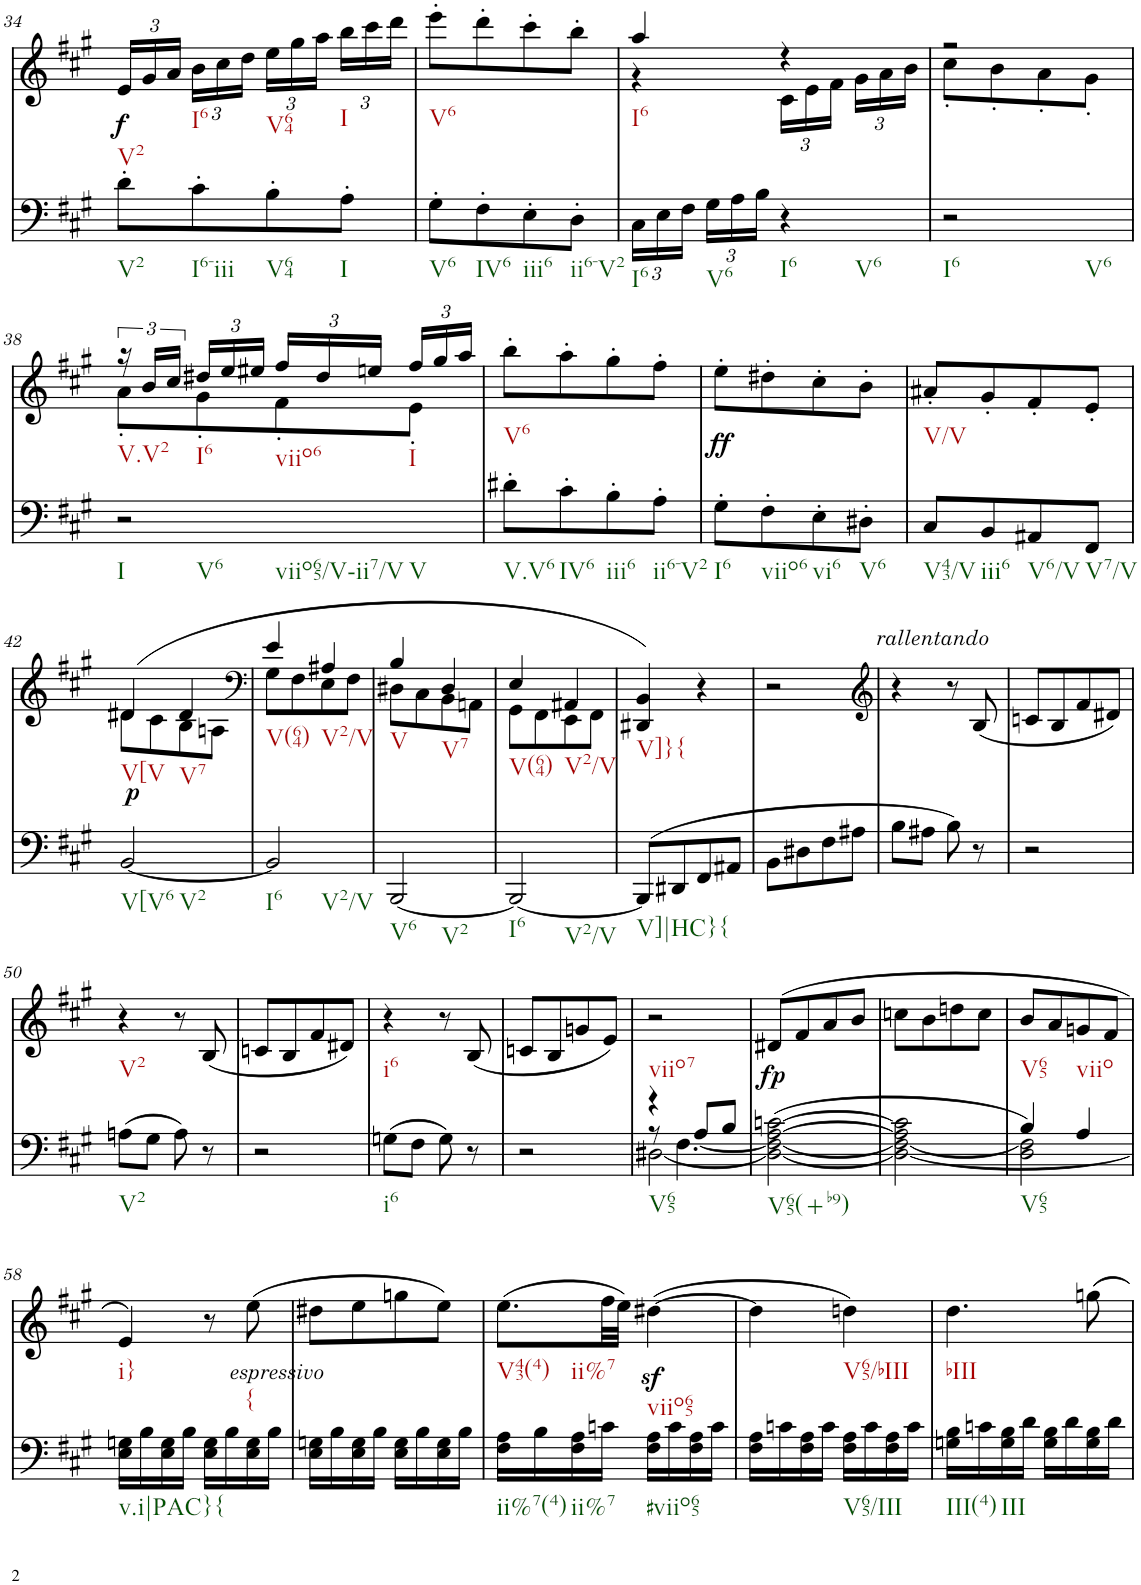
**kern	**dynam	**kern	**dynam	**harte
*part2	*part2	*part1	*part1	*part1
*staff2	*staff2	*staff1	*staff1	*
*I"piano	*	*I"piano	*	*
*I'Pno	*	*I'Pno	*	*
!!LO:PB:g=z
*clefG2	*	*clefG2	*	*
*k[f#c#g#]	*	*k[f#c#g#]	*	*
*A:	*	*A:	*	*
*M2/4	*	*M2/4	*	*
*	*	*Xbrackettup	*	*
=34	=34	=34	=34	=34
!	!	!	!LO:DY:b	!
8d'\L	.	24e/LL	f	.
.	.	24g#/	.	.
.	.	24a/JJ	.	.
8c#'\	.	24b\LL	.	.
.	.	24cc#\	.	.
.	.	24dd\JJ	.	.
8B'\	.	24ee\LL	.	.
.	.	24gg#\	.	.
.	.	24aa\JJ	.	.
8A'\J	.	24bb\LL	.	.
.	.	24ccc#\	.	.
.	.	24ddd\JJ	.	.
=35	=35	=35	=35	=35
8G#'\L	.	8eee'\L	.	.
8F#'\	.	8ddd'\	.	.
8E'\	.	8ccc#'\	.	.
8D'\J	.	8bb'\J	.	.
=36	=36	=36	=36	=36
*Xbrackettup	*	*	*	*
*	*	*^	*	*
24C#\LL	.	4aa/	4r	.	.
24E\	.	.	.	.	.
24F#\JJ	.	.	.	.	.
24G#\LL	.	.	.	.	.
24A\	.	.	.	.	.
24B\JJ	.	.	.	.	.
4r	.	4r	24c#\LL	.	.
.	.	.	24e\	.	.
.	.	.	24f#\JJ	.	.
.	.	.	24g#\LL	.	.
.	.	.	24a\	.	.
.	.	.	24b\JJ	.	.
=37	=37	=37	=37	=37	=37
2r	.	2r	8cc#'\L	.	.
.	.	.	8b'\	.	.
.	.	.	8a'\	.	.
.	.	.	8g#'\J	.	.
!!LO:LB:g=z	!!
=38	=38	=38	=38	=38	=38
*	*	*brackettup	*	*	*
2r	.	24r	8a'\L	.	.
.	.	24b/LL	.	.	.
.	.	24cc#/JJ	.	.	.
*	*	*Xbrackettup	*	*	*
.	.	24dd#X/LL	8g#'\	.	.
.	.	24ee/	.	.	.
.	.	24ee#X/JJ	.	.	.
.	.	24ff#/LL	8f#'\	.	.
.	.	24dd#/	.	.	.
.	.	24een/JJ	.	.	.
.	.	24ff#/LL	8e'\J	.	.
.	.	24gg#/	.	.	.
.	.	24aa/JJ	.	.	.
*	*	*v	*v	*	*
=39	=39	=39	=39	=39
8d#X'\L	.	8bb'\L	.	.
8c#'\	.	8aa'\	.	.
8B'\	.	8gg#'\	.	.
8A'\J	.	8ff#'\J	.	.
=40	=40	=40	=40	=40
!	!	!	!LO:DY:b	!
8G#'\L	.	8ee'\L	ff	.
8F#'\	.	8dd#X'\	.	.
8E'\	.	8cc#'\	.	.
8D#X'\J	.	8b'\J	.	.
=41	=41	=41	=41	=41
8C#/L	.	8a#X'/L	.	.
8BB/	.	8g#'/	.	.
8AA#X/	.	8f#'/	.	.
8FF#/J	.	8e'/J	.	.
!!LO:LB:g=z
=42	=42	=42	=42	=42
*	*	*^	*	*
!	!LO:DY:a	!	!	!	!
[2BB/	p	(4d#X/	8d#\L	.	.
.	.	.	8c#\	.	.
.	.	4d#/	8B\	.	.
.	.	.	8An\J	.	.
=43	=43	=43	=43	=43	=43
*	*	*clefF4	*	*	*
2BB/]	.	4e/	8G#\L	.	.
.	.	.	8F#\	.	.
.	.	4A#X/	8E\	.	.
.	.	.	8F#\J	.	.
=44	=44	=44	=44	=44	=44
[2BBB/	.	4B/	8D#X\L	.	.
.	.	.	8C#\	.	.
.	.	4D#/	8BB\	.	.
.	.	.	8AAn\J	.	.
=45	=45	=45	=45	=45	=45
2BBB/_	.	4E/	8GG#\L	.	.
.	.	.	8FF#\	.	.
.	.	4AA#X/	8EE\	.	.
.	.	.	8FF#\J	.	.
*	*	*v	*v	*	*
=46	=46	=46	=46	=46
(>8BBB/L]	.	4DD#X/ 4BB/)	.	.
8DD#X/	.	.	.	.
8FF#/	.	4r	.	.
8AA#X/J	.	.	.	.
=47	=47	=47	=47	=47
8BB\L	.	2r	.	.
8D#X\	.	.	.	.
8F#\	.	.	.	.
8A#X\J	.	.	.	.
=48	=48	=48	=48	=48
*	*	*clefG2	*	*
8B\L	.	4r	.	.
8A#X\J	.	.	.	.
!	!	!	!LO:DY:a	!
8B\)	.	8r	other-dynamics	.
8r	.	(8B/	.	.
=49	=49	=49	=49	=49
2r	.	8cn/L	.	.
.	.	8B/	.	.
.	.	8f#/	.	.
.	.	8d#X/J)	.	.
!!LO:LB:g=z
=50	=50	=50	=50	=50
(8An\L	.	4r	.	.
8G#\J	.	.	.	.
8A\)	.	8r	.	.
8r	.	(8B/	.	.
=51	=51	=51	=51	=51
2r	.	8cn/L	.	.
.	.	8B/	.	.
.	.	8f#/	.	.
.	.	8d#X/J)	.	.
=52	=52	=52	=52	=52
(8Gn\L	.	4r	.	.
8F#\J	.	.	.	.
8G\)	.	8r	.	.
8r	.	(8B/	.	.
=53	=53	=53	=53	=53
2r	.	8cn/L	.	.
.	.	8B/	.	.
.	.	8gn/	.	.
.	.	8e/J)	.	.
=54	=54	=54	=54	=54
*^	*	*	*	*
*	*^	*	*	*	*
4r	8r	[2D#X\	.	2r	.	.
.	[4.F#\	.	.	.	.	.
8A/L	.	.	.	.	.	.
8B/J	.	.	.	.	.	.
*v	*v	*v	*	*	*	*
=55	=55	=55	=55	=55
!	!	!	!LO:DY:b	!
(2D#\_ 2F#\_ [2A\ [2cn\	.	(8d#X/L	fp	.
.	.	8f#/	.	.
.	.	8a/	.	.
.	.	8b/J	.	.
=56	=56	=56	=56	=56
2D#\_ 2F#\_ 2A\] 2c\]	.	8ccn\L	.	.
.	.	8b\	.	.
.	.	8ddn\	.	.
.	.	8cc\J	.	.
=57	=57	=57	=57	=57
*^	*	*	*	*
4B/)	2D\ 2F#\]	.	8b/L	.	.
.	.	.	8a/	.	.
4A/	.	.	8gn/	.	.
.	.	.	8f#/J	.	.
*v	*v	*	*	*	*
!!LO:LB:g=z
=58	=58	=58	=58	=58
16E\ 16Gn\LL	.	4e/)	.	.
16B\	.	.	.	.
16E\ 16G\	.	.	.	.
16B\JJ	.	.	.	.
16E\ 16G\LL	.	8r	.	.
16B\	.	.	.	.
!	!	!	!LO:DY:b	!LO:H:kt={
16E\ 16G\	.	(8ee\	other-dynamics	N
16B\JJ	.	.	.	.
=59	=59	=59	=59	=59
16E\ 16Gn\LL	.	8dd#X\L	.	.
16B\	.	.	.	.
16E\ 16G\	.	8ee\	.	.
16B\JJ	.	.	.	.
16E\ 16G\LL	.	8ggn\	.	.
16B\	.	.	.	.
16E\ 16G\	.	8ee\J)	.	.
16B\JJ	.	.	.	.
=60	=60	=60	=60	=60
16F#\ 16A\LL	.	(8.ee\L	.	.
16B\	.	.	.	.
16F#\ 16A\	.	.	.	.
16cn\JJ	.	32ff#\LL	.	.
.	.	32ee\JJJ)	.	.
16F#\ 16A\LL	.	([4dd#Xz<\	.	.
16c\	.	.	.	.
16F#\ 16A\	.	.	.	.
16c\JJ	.	.	.	.
=61	=61	=61	=61	=61
16F#\ 16A\LL	.	4dd#\]	.	.
16cn\	.	.	.	.
16F#\ 16A\	.	.	.	.
16c\JJ	.	.	.	.
16F#\ 16A\LL	.	4ddn\)	.	.
16c\	.	.	.	.
16F#\ 16A\	.	.	.	.
16c\JJ	.	.	.	.
=62	=62	=62	=62	=62
16Gn\ 16B\LL	.	4.dd\	.	.
16cn\	.	.	.	.
16G\ 16B\	.	.	.	.
16d\JJ	.	.	.	.
16G\ 16B\LL	.	.	.	.
16d\	.	.	.	.
16G\ 16B\	.	8ggn\	.	.
16d\JJ	.	.	.	.
=	=	=	=	=
*-	*-	*-	*-	*-
